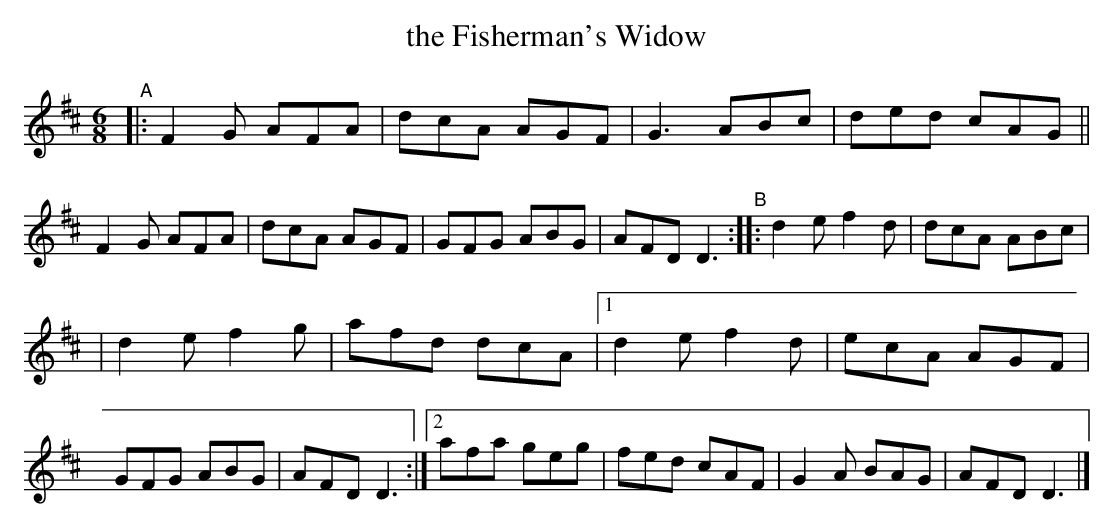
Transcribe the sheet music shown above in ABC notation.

X:1
T: the Fisherman's Widow
M: 6/8
L: 1/8
K: D
"^A"\
|: F2G AFA | dcA AGF | G3 ABc | ded cAG \
|| F2G AFA | dcA AGF | GFG ABG | AFD D3 \
"^B"\
:: d2e f2d | dcA ABc |
 | d2e f2g | afd dcA |\
[1 d2e f2d | ecA AGF | GFG ABG | AFD D3 :|\
[2 afa geg | fed cAF | G2A BAG | AFD D3 |]
